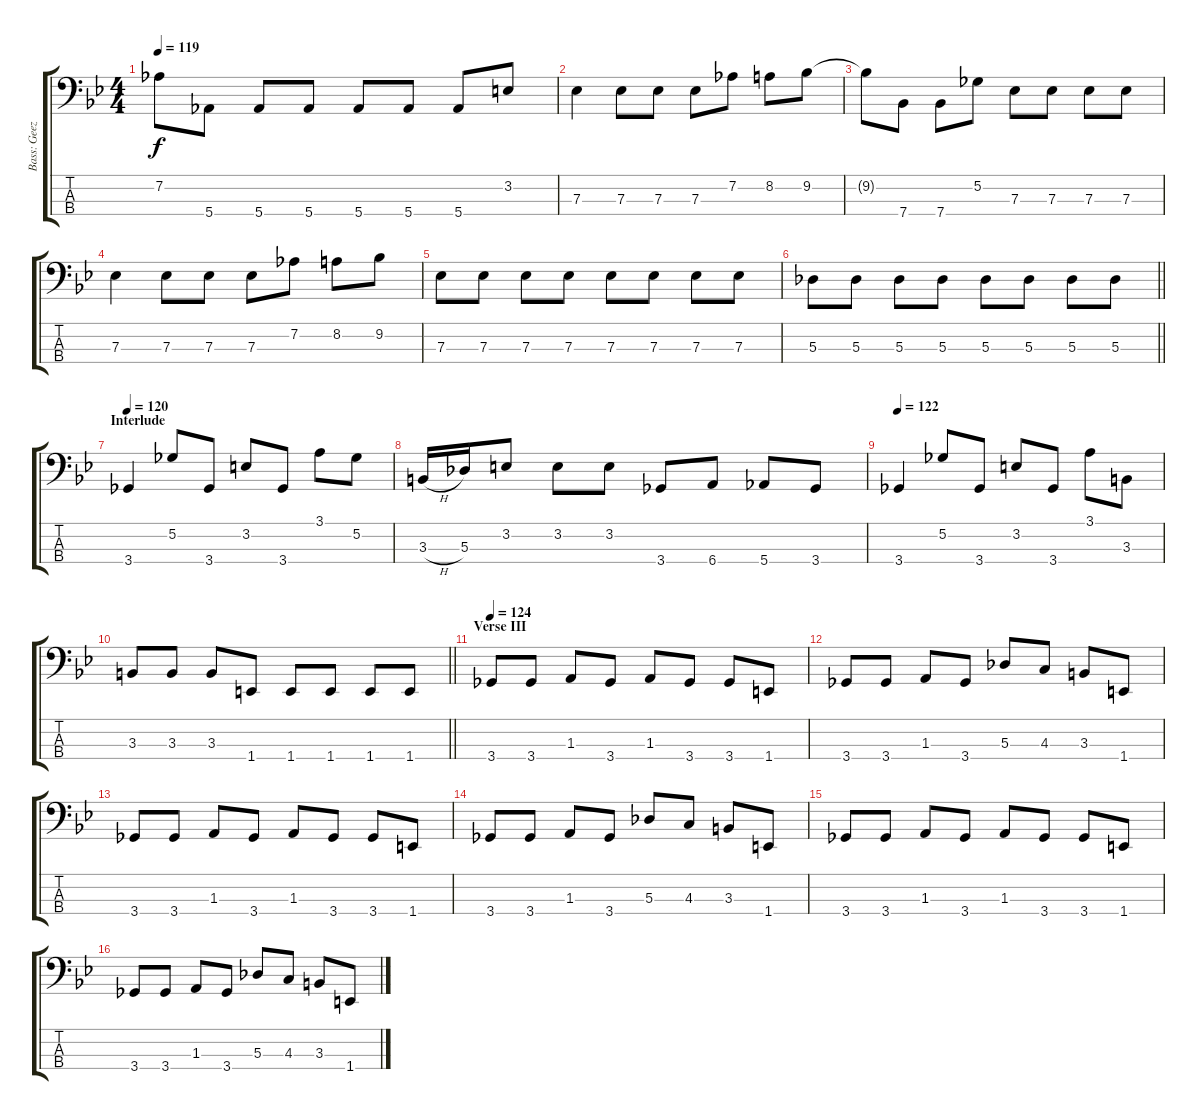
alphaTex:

\track ("Bass: Geezer" "Bass: Geez") {instrument electricbasspick}
\staff {score tabs}
\tuning (Gb2 Db2 Ab1 Eb1) {hide}
\ts (4 4)
\tempo 119
\clef f4
\ks bb
7.2{t}.8{dy f} 5.4.8 5.4.8 5.4.8 5.4.8 5.4.8 5.4.8 3.2.8 |
7.3.4 7.3.8 7.3.8 7.3.8 7.2.8 8.2.8 9.2.8 |
9.2{t}.8 7.4.8 7.4.8 5.2.8 7.3.8 7.3.8 7.3.8 7.3.8 |
7.3.4 7.3.8 7.3.8 7.3.8 7.2.8 8.2.8 9.2.8 |
7.3.8 7.3.8 7.3.8 7.3.8 7.3.8 7.3.8 7.3.8 7.3.8 |
\barLineRight lightlight
5.3.8 5.3.8 5.3.8 5.3.8 5.3.8 5.3.8 5.3.8 5.3.8 |
\section ("" "Interlude")
\tempo 120
3.4.4 5.2.8 3.4.8 3.2.8 3.4.8 3.1.8 5.2.8 |
3.3{h}.16 5.3.16 3.2.8 3.2.8 3.2.8 3.4.8 6.4.8 5.4.8 3.4.8 |
\tempo 122
3.4.4 5.2.8 3.4.8 3.2.8 3.4.8 3.1.8 3.3.8 |
\barLineRight lightlight
3.3.8 3.3.8 3.3.8 1.4.8 1.4.8 1.4.8 1.4.8 1.4.8 |
\section ("" "Verse III")
\tempo 124
3.4.8 3.4.8 1.3.8 3.4.8 1.3.8 3.4.8 3.4.8 1.4.8 |
3.4.8 3.4.8 1.3.8 3.4.8 5.3.8 4.3.8 3.3.8 1.4.8 |
3.4.8 3.4.8 1.3.8 3.4.8 1.3.8 3.4.8 3.4.8 1.4.8 |
3.4.8 3.4.8 1.3.8 3.4.8 5.3.8 4.3.8 3.3.8 1.4.8 |
3.4.8 3.4.8 1.3.8 3.4.8 1.3.8 3.4.8 3.4.8 1.4.8 |
3.4.8 3.4.8 1.3.8 3.4.8 5.3.8 4.3.8 3.3.8 1.4.8
